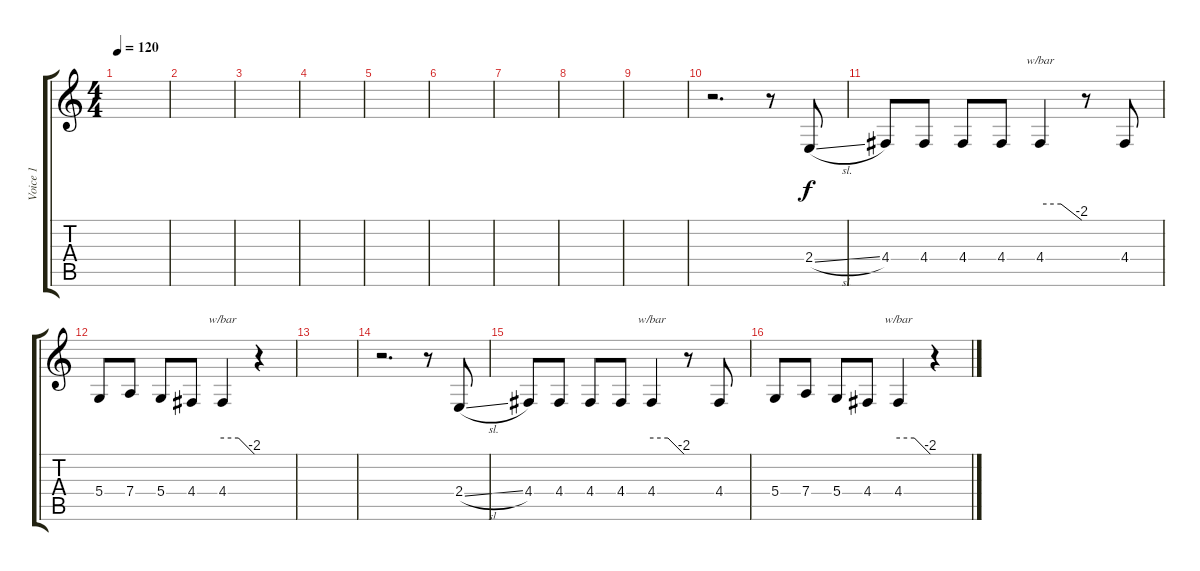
\track ("Voice 1" "Voice 1") {instrument rockorgan}
\staff {score tabs}
\tuning (E4 B3 G3 D3 A2 E2) {hide}
\ts (4 4)
\tempo 120
\clef g2
\ks c
|
|
|
|
|
|
|
|
|
r.2{d} r.8 2.4{sl}.8 |
4.4.8 4.4.8 4.4.8 4.4.8 4.4.4{tbe (custom default 0 0 30 0 60 -8)} r.8 4.4.8 |
5.4.8 7.4.8 5.4.8 4.4.8 4.4.4{tbe (custom default 0 0 30 0 60 -8)} r.4 |
|
r.2{d} r.8 2.4{sl}.8 |
4.4.8 4.4.8 4.4.8 4.4.8 4.4.4{tbe (custom default 0 0 30 0 60 -8)} r.8 4.4.8 |
5.4.8 7.4.8 5.4.8 4.4.8 4.4.4{tbe (custom default 0 0 30 0 60 -8)} r.4
